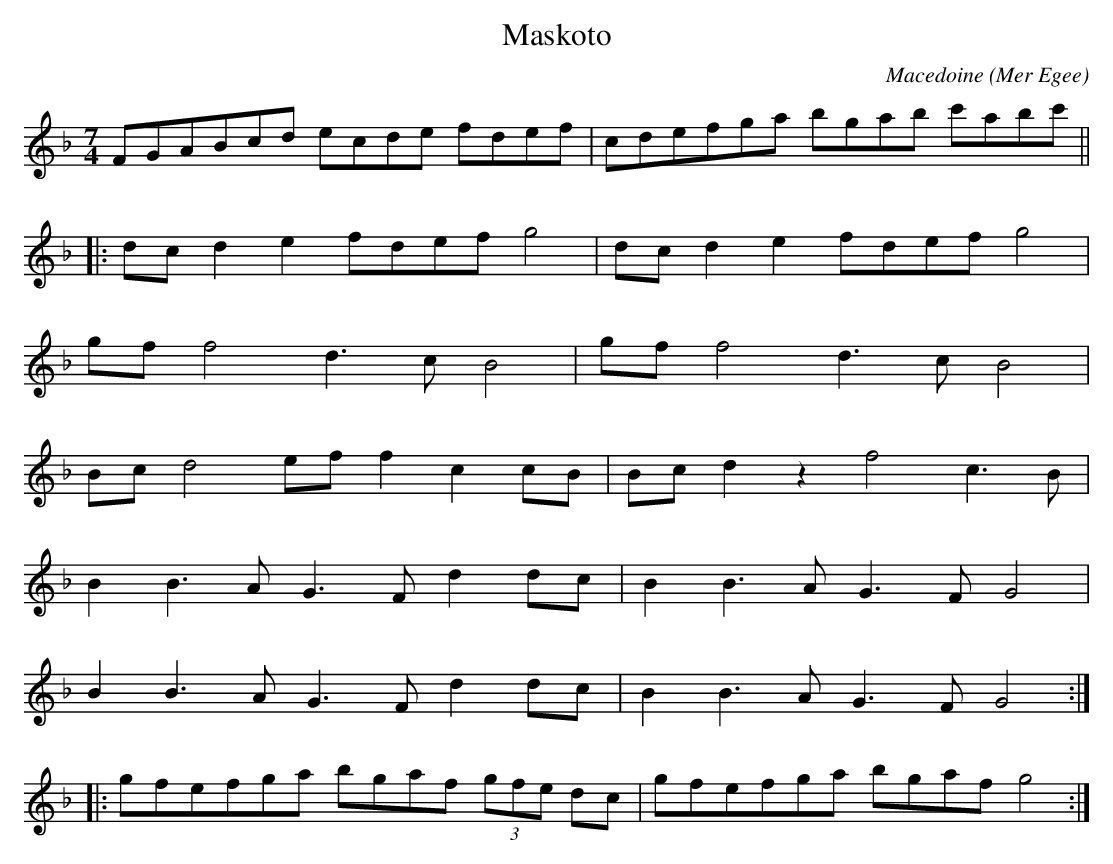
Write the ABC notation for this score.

X:1
T:Maskoto
O:Macedoine (Mer Egee)
M:7/4
L:1/8
K:F
FGABcd ecde fdef | cdefga bgab c'abc' ||
|: dc d2 e2 fdef g4 | dc d2 e2 fdef g4 |
gf f4 d3 c B4 | gf f4 d3 c B4 |
Bc d4 ef f2 c2 cB | Bc d2 z2 f4 c3 B |
B2 B3 A G3 F d2 dc | B2 B3 A G3 F G4 |
B2 B3 A G3 F d2 dc | B2 B3 A G3 F G4 :|
|: gfefga bgaf (3gfe dc | gfefga bgaf g4 :|
